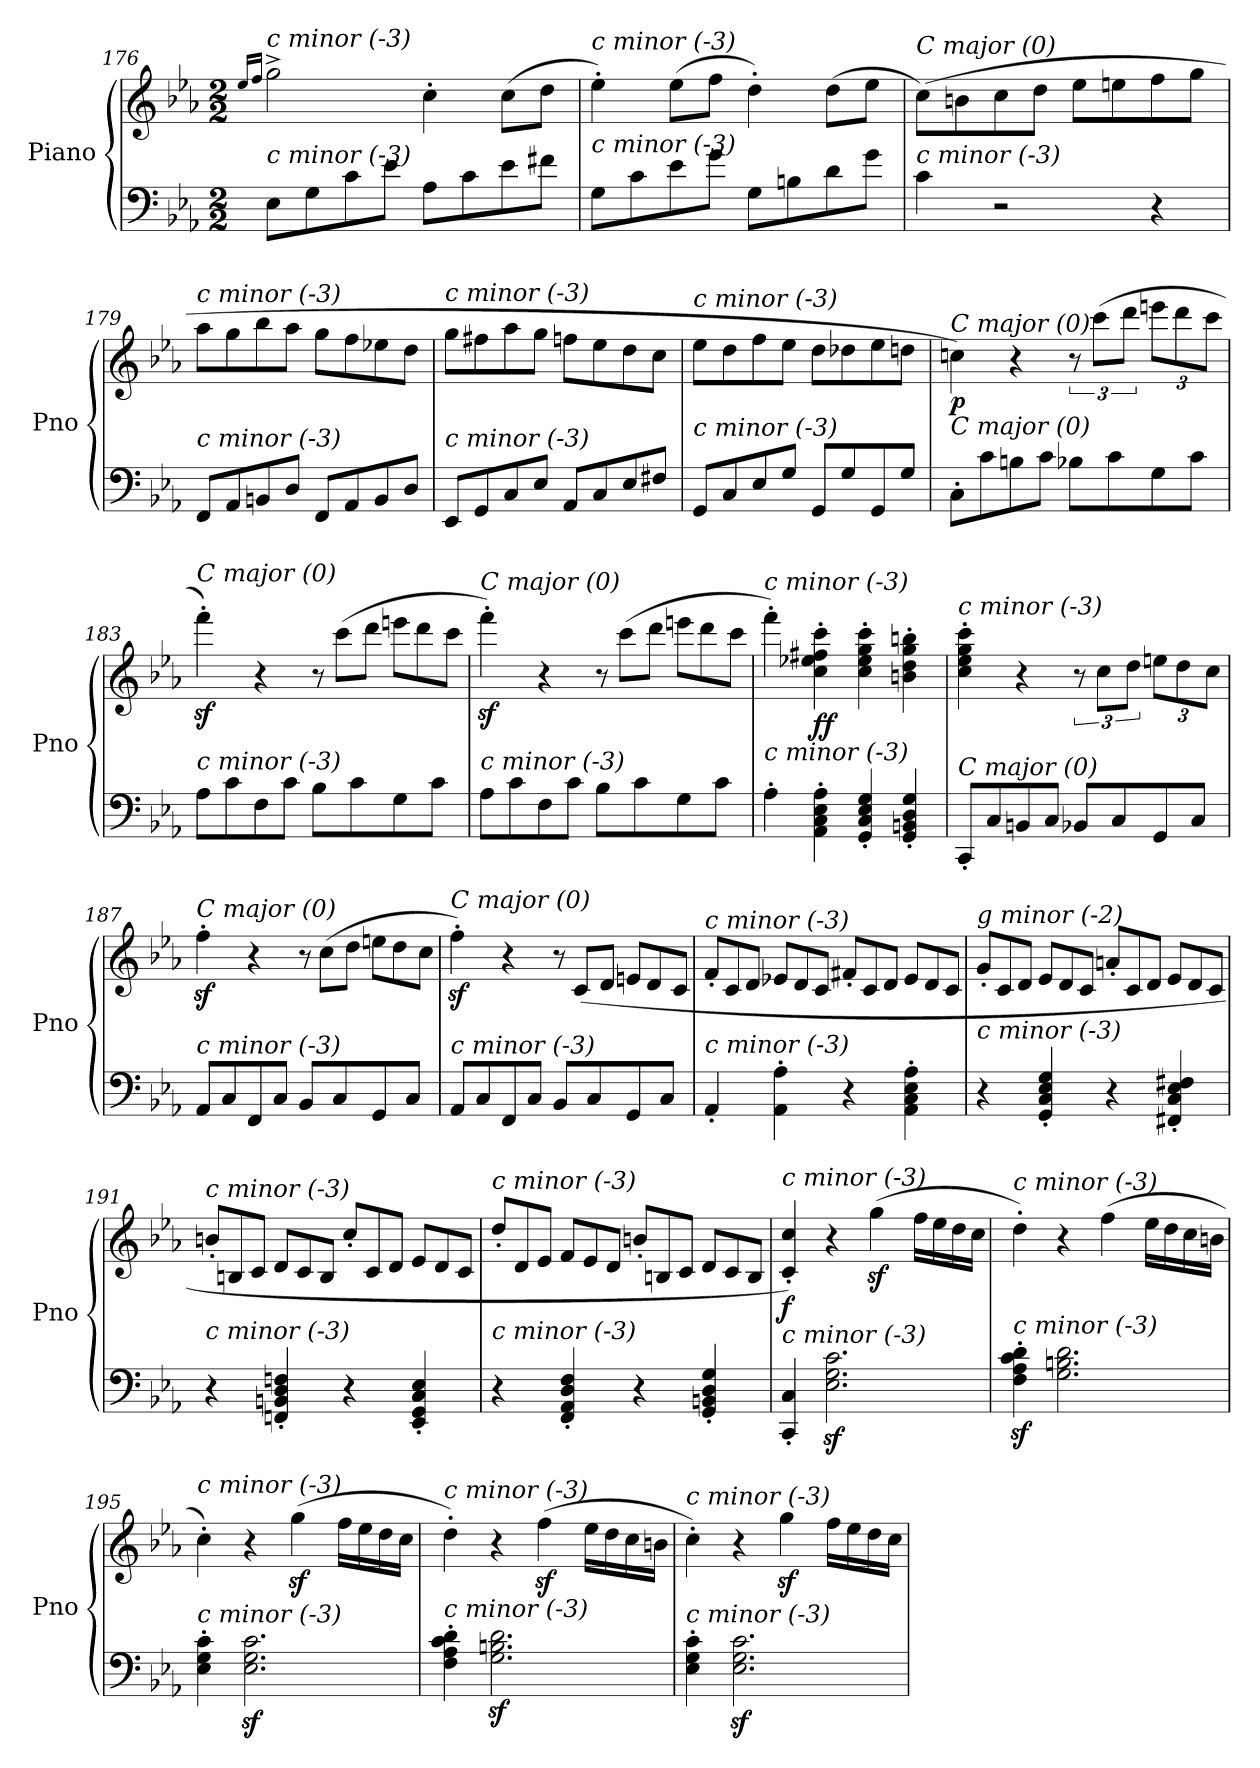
**kern	**kern	**dynam
*part1	*part1	*part1
*staff2	*staff1	*staff1/2
*I"Piano	*	*
*I'Pno	*	*
*clefF4	*clefG2	*
*k[b-e-a-]	*k[b-e-a-]	*
*M2/2	*M2/2	*
=176	=176	=176
.	16qee-/LL	.
.	16qff/JJ	.
!	!LO:TX:i:t=c minor (-3)	!
!LO:TX:i:t=c minor (-3)	!	!
8E-\L	2gg^\	.
8G\	.	.
8c\	.	.
8e-\J	.	.
8A-\L	4cc'\	.
8c\	.	.
8e-\	(>8cc\L	.
8f#X\J	8dd\J	.
=177	=177	=177
!	!LO:TX:i:t=c minor (-3)	!
!LO:TX:i:t=c minor (-3)	!	!
8G\L	4ee-'\)	.
8c\	.	.
8e-\	(>8ee-\L	.
8g\J	8ff\J	.
8G\L	4dd'\)	.
8Bn\	.	.
8d\	(>8dd\L	.
8g\J	8ee-\J	.
=178	=178	=178
!	!LO:TX:i:t=C major (0)	!
!LO:TX:i:t=c minor (-3)	!	!
4c\	(>8cc\L)	.
.	8bn\	.
2r	8cc\	.
.	8dd\J	.
.	8ee-\L	.
.	8een\	.
4r	8ff\	.
.	8gg\J	.
!!LO:PB:g=z
=179	=179	=179
!	!LO:TX:i:t=c minor (-3)	!
!LO:TX:i:t=c minor (-3)	!	!
!	!	!LO:DY:a=2
8FF/L	8aa-\L	other-dynamics
8AA-/	8gg\	.
8BBn/	8bb-\	.
8D/J	8aa-\J	.
8FF/L	8gg\L	.
8AA-/	8ff\	.
8BB/	8ee-X\	.
8D/J	8dd\J	.
=180	=180	=180
!	!LO:TX:i:t=c minor (-3)	!
!LO:TX:i:t=c minor (-3)	!	!
8EE-/L	8gg\L	.
8GG/	8ff#X\	.
8C/	8aa-\	.
8E-/J	8gg\J	.
8AA-/L	8ffn\L	.
8C/	8ee-\	.
8E-/	8dd\	.
8F#X/J	8cc\J	.
=181	=181	=181
!	!LO:TX:i:t=c minor (-3)	!
!LO:TX:i:t=c minor (-3)	!	!
8GG/L	8ee-\L	.
8C/	8dd\	.
8E-/	8ff\	.
8G/J	8ee-\J	.
8GG/L	8dd\L	.
8G/	8dd-Xi\	.
8GG/	8ee-\	.
8G/J	8dd\J	.
=182	=182	=182
!	!LO:TX:i:t=C major (0)	!
!LO:TX:i:t=C major (0)	!	!
!	!	!LO:DY:b
8C'\L	4ccn\)	p
8c\	.	.
8Bn\	4r	.
8c\J	.	.
8B-X\L	12r	.
.	(>12ccc\L	.
8c\	.	.
.	12ddd\J	.
8G\	12eeen\L	.
.	12ddd\	.
8c\J	.	.
.	12ccc\J	.
!!LO:LB:g=z
=183	=183	=183
!	!LO:TX:i:t=C major (0)	!
!LO:TX:i:t=c minor (-3)	!	!
8A-\L	4fffz<'\)	.
8c\	.	.
8F\	4r	.
8c\J	.	.
*	*Xtuplet	*
8B-\L	12r	.
.	(>12ccc\L	.
8c\	.	.
.	12ddd\J	.
8G\	12eeen\L	.
.	12ddd\	.
8c\J	.	.
.	12ccc\J	.
=184	=184	=184
!	!LO:TX:i:t=C major (0)	!
!LO:TX:i:t=c minor (-3)	!	!
8A-\L	4fffz<'\)	.
8c\	.	.
8F\	4r	.
8c\J	.	.
8B-\L	12r	.
.	(>12ccc\L	.
8c\	.	.
.	12ddd\J	.
8G\	12eeen\L	.
.	12ddd\	.
8c\J	.	.
.	12ccc\J	.
=185	=185	=185
!	!LO:TX:i:t=c minor (-3)	!
!LO:TX:i:t=c minor (-3)	!	!
4A-'\	4fff'\)	.
!	!	!LO:DY:b
4AA-\' 4C\' 4E-\' 4A-\'	4cc\' 4ee-X\' 4ff#X\' 4ccc\'	ff
4GG/' 4C/' 4E-/' 4G/'	4cc\' 4ee-\' 4gg\' 4ccc\'	.
4GG/' 4BBn/' 4D/' 4G/'	4bn\' 4dd\' 4gg\' 4bbn\'	.
!!LO:LB:g=z
=186	=186	=186
!	!LO:TX:i:t=c minor (-3)	!
!LO:TX:i:t=C major (0)	!	!
8CC'/L	4cc\' 4ee-\' 4gg\' 4ccc\'	.
8C/	.	.
8BBn/	4r	.
8C/J	.	.
*	*tuplet	*
8BB-X/L	12r	.
.	12cc\L	.
8C/	.	.
.	12dd\J	.
8GG/	12een\L	.
.	12dd\	.
8C/J	.	.
.	12cc\J	.
=187	=187	=187
!	!LO:TX:i:t=C major (0)	!
!LO:TX:i:t=c minor (-3)	!	!
8AA-/L	4ffz<'\	.
8C/	.	.
8FF/	4r	.
8C/J	.	.
*	*Xtuplet	*
8BB-/L	12r	.
.	(>12cc\L	.
8C/	.	.
.	12dd\J	.
8GG/	12een\L	.
.	12dd\	.
8C/J	.	.
.	12cc\J	.
=188	=188	=188
!	!LO:TX:i:t=C major (0)	!
!LO:TX:i:t=c minor (-3)	!	!
8AA-/L	4ffz<'\)	.
8C/	.	.
8FF/	4r	.
8C/J	.	.
8BB-/L	12r	.
.	(>12c/L	.
8C/	.	.
.	12d/J	.
8GG/	12en/L	.
.	12d/	.
8C/J	.	.
.	12c/J	.
!!LO:LB:g=z
=189	=189	=189
!	!LO:TX:i:t=c minor (-3)	!
!LO:TX:i:t=c minor (-3)	!	!
4AA-'/	12f'/L	.
.	12c/	.
.	12d/J	.
4AA-\' 4A-\'	12e-X/L	.
.	12d/	.
.	12c/J	.
4r	12f#X'/L	.
.	12c/	.
.	12d/J	.
4AA-\' 4C\' 4E-\' 4A-\'	12e-/L	.
.	12d/	.
.	12c/J	.
=190	=190	=190
!	!LO:TX:i:t=g minor (-2)	!
!LO:TX:i:t=c minor (-3)	!	!
4r	12g'/L	.
.	12c/	.
.	12d/J	.
4GG/' 4C/' 4E-/' 4G/'	12e-/L	.
.	12d/	.
.	12c/J	.
4r	12an'/L	.
.	12c/	.
.	12d/J	.
4FF#X/' 4C/' 4E-/' 4F#X/'	12e-/L	.
.	12d/	.
.	12c/J	.
=191	=191	=191
!	!LO:TX:i:t=c minor (-3)	!
!LO:TX:i:t=c minor (-3)	!	!
4r	12bn'/L	.
.	12Bn/	.
.	12c/J	.
4FFn/' 4BBn/' 4D/' 4Fn/'	12d/L	.
.	12c/	.
.	12B/J	.
4r	12cc'/L	.
.	12c/	.
.	12d/J	.
4EE-/' 4GG/' 4C/' 4E-/'	12e-/L	.
.	12d/	.
.	12c/J	.
!!LO:LB:g=z
=192	=192	=192
!	!LO:TX:i:t=c minor (-3)	!
!LO:TX:i:t=c minor (-3)	!	!
4r	12dd'/L	.
.	12d/	.
.	12e-/J	.
4FF/' 4AA-/' 4D/' 4F/'	12f/L	.
.	12e-/	.
.	12d/J	.
4r	12bn'/L	.
.	12Bn/	.
.	12c/J	.
4GG/' 4BBn/' 4D/' 4G/'	12d/L	.
.	12c/	.
.	12B/J	.
=193	=193	=193
!	!LO:TX:i:t=c minor (-3)	!
!LO:TX:i:t=c minor (-3)	!	!
!	!	!LO:DY:b
4CC/' 4C/'	4c/' 4cc/')	f
2.E-\z< 2.G\z< 2.c\z<	4r	.
.	(>4ggz<\	.
.	16ff\LL	.
.	16ee-\	.
.	16dd\	.
.	16cc\JJ	.
=194	=194	=194
!	!LO:TX:i:t=c minor (-3)	!
!LO:TX:i:t=c minor (-3)	!	!
4F\z<' 4A-\z<' 4c\z<' 4d\z<'	4dd'\)	.
2.G\ 2.Bn\ 2.d\	4r	.
.	(>4ff\	.
.	16ee-\LL	.
.	16dd\	.
.	16cc\	.
.	16bn\JJ	.
=195	=195	=195
!	!LO:TX:i:t=c minor (-3)	!
!LO:TX:i:t=c minor (-3)	!	!
4E-\' 4G\' 4c\'	4cc'\)	.
2.E-\z< 2.G\z< 2.c\z<	4r	.
.	(>4ggz<\	.
.	16ff\LL	.
.	16ee-\	.
.	16dd\	.
.	16cc\JJ	.
!!LO:PB:g=z
=196	=196	=196
!	!LO:TX:i:t=c minor (-3)	!
!LO:TX:i:t=c minor (-3)	!	!
4F\' 4A-\' 4c\' 4d\'	4dd'\)	.
2.G\z< 2.Bn\z< 2.d\z<	4r	.
.	(>4ffz<\	.
.	16ee-\LL	.
.	16dd\	.
.	16cc\	.
.	16bn\JJ	.
=197	=197	=197
!	!LO:TX:i:t=c minor (-3)	!
!LO:TX:i:t=c minor (-3)	!	!
4E-\' 4G\' 4c\'	4cc'\)	.
2.E-\z< 2.G\z< 2.c\z<	4r	.
.	4ggz<\	.
.	16ff\LL	.
.	16ee-\	.
.	16dd\	.
.	16cc\JJ	.
=	=	=
*-	*-	*-
